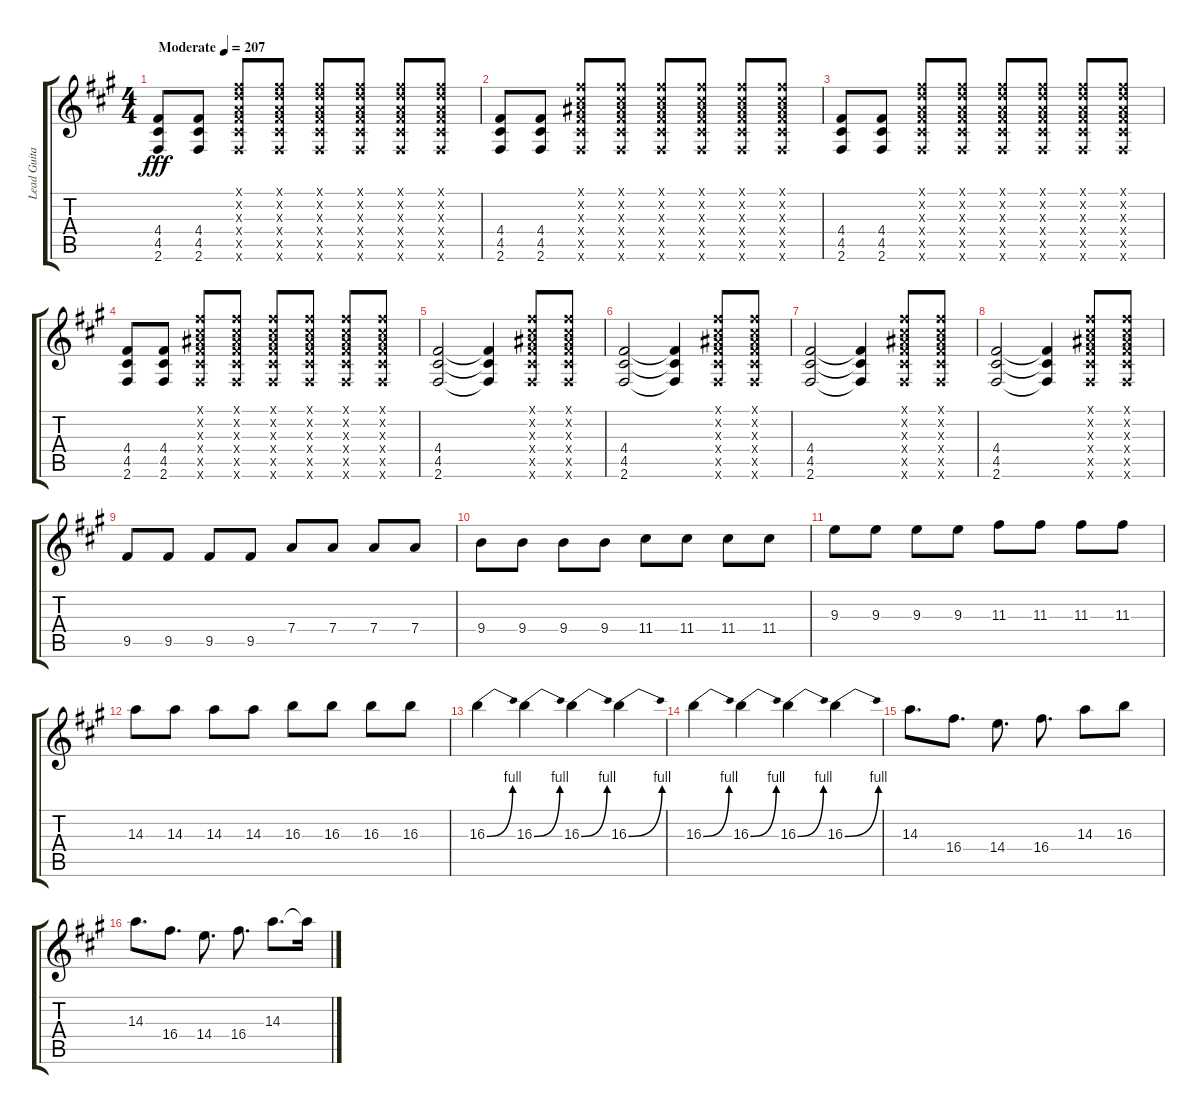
\track ("Lead Guitar" "Lead Guita") {instrument distortionguitar}
\staff {score tabs}
\tuning (E4 B3 G3 D3 A2 E2) {hide}
\ts (4 4)
\tempo (207 "Moderate")
\clef g2
\ks a
(4.4 4.5 2.6).8{dy fff instrument distortionguitar} (4.4 4.5 2.6).8 (2.1{x} 3.2{x} 2.3{x} 4.4{x} 4.5{x} 2.6{x}).8 (2.1{x} 3.2{x} 2.3{x} 4.4{x} 4.5{x} 2.6{x}).8 (2.1{x} 3.2{x} 2.3{x} 4.4{x} 4.5{x} 2.6{x}).8 (2.1{x} 3.2{x} 2.3{x} 4.4{x} 4.5{x} 2.6{x}).8 (2.1{x} 3.2{x} 2.3{x} 4.4{x} 4.5{x} 2.6{x}).8 (2.1{x} 3.2{x} 2.3{x} 4.4{x} 4.5{x} 2.6{x}).8 |
(4.4 4.5 2.6).8 (4.4 4.5 2.6).8 (2.1{x} 2.2{x} 3.3{x} 4.4{x} 4.5{x} 2.6{x}).8 (2.1{x} 2.2{x} 3.3{x} 4.4{x} 4.5{x} 2.6{x}).8 (2.1{x} 2.2{x} 3.3{x} 4.4{x} 4.5{x} 2.6{x}).8 (2.1{x} 2.2{x} 3.3{x} 4.4{x} 4.5{x} 2.6{x}).8 (2.1{x} 2.2{x} 3.3{x} 4.4{x} 4.5{x} 2.6{x}).8 (2.1{x} 2.2{x} 3.3{x} 4.4{x} 4.5{x} 2.6{x}).8 |
(4.4 4.5 2.6).8 (4.4 4.5 2.6).8 (2.1{x} 3.2{x} 2.3{x} 4.4{x} 4.5{x} 2.6{x}).8 (2.1{x} 3.2{x} 2.3{x} 4.4{x} 4.5{x} 2.6{x}).8 (2.1{x} 3.2{x} 2.3{x} 4.4{x} 4.5{x} 2.6{x}).8 (2.1{x} 3.2{x} 2.3{x} 4.4{x} 4.5{x} 2.6{x}).8 (2.1{x} 3.2{x} 2.3{x} 4.4{x} 4.5{x} 2.6{x}).8 (2.1{x} 3.2{x} 2.3{x} 4.4{x} 4.5{x} 2.6{x}).8 |
(4.4 4.5 2.6).8 (4.4 4.5 2.6).8 (2.1{x} 2.2{x} 3.3{x} 4.4{x} 4.5{x} 2.6{x}).8 (2.1{x} 2.2{x} 3.3{x} 4.4{x} 4.5{x} 2.6{x}).8 (2.1{x} 2.2{x} 3.3{x} 4.4{x} 4.5{x} 2.6{x}).8 (2.1{x} 2.2{x} 3.3{x} 4.4{x} 4.5{x} 2.6{x}).8 (2.1{x} 2.2{x} 3.3{x} 4.4{x} 4.5{x} 2.6{x}).8 (2.1{x} 2.2{x} 3.3{x} 4.4{x} 4.5{x} 2.6{x}).8 |
(4.4 4.5 2.6).2 (4.4{t} 4.5{t} 2.6{t}).4 (2.1{x} 2.2{x} 3.3{x} 4.4{x} 4.5{x} 2.6{x}).8 (2.1{x} 2.2{x} 3.3{x} 4.4{x} 4.5{x} 2.6{x}).8 |
(4.4 4.5 2.6).2 (4.4{t} 4.5{t} 2.6{t}).4 (2.1{x} 2.2{x} 3.3{x} 4.4{x} 4.5{x} 2.6{x}).8 (2.1{x} 2.2{x} 3.3{x} 4.4{x} 4.5{x} 2.6{x}).8 |
(4.4 4.5 2.6).2 (4.4{t} 4.5{t} 2.6{t}).4 (2.1{x} 2.2{x} 3.3{x} 4.4{x} 4.5{x} 2.6{x}).8 (2.1{x} 2.2{x} 3.3{x} 4.4{x} 4.5{x} 2.6{x}).8 |
(4.4 4.5 2.6).2 (4.4{t} 4.5{t} 2.6{t}).4 (2.1{x} 2.2{x} 3.3{x} 4.4{x} 4.5{x} 2.6{x}).8 (2.1{x} 2.2{x} 3.3{x} 4.4{x} 4.5{x} 2.6{x}).8 |
9.5.8 9.5.8 9.5.8 9.5.8 7.4.8 7.4.8 7.4.8 7.4.8 |
9.4.8 9.4.8 9.4.8 9.4.8 11.4.8 11.4.8 11.4.8 11.4.8 |
9.3.8 9.3.8 9.3.8 9.3.8 11.3.8 11.3.8 11.3.8 11.3.8 |
14.3.8 14.3.8 14.3.8 14.3.8 16.3.8 16.3.8 16.3.8 16.3.8 |
16.3{be (bend 0 0 60 4)}.4 16.3{be (bend 0 0 60 4)}.4 16.3{be (bend 0 0 60 4)}.4 16.3{be (bend 0 0 60 4)}.4 |
16.3{be (bend 0 0 60 4)}.4 16.3{be (bend 0 0 60 4)}.4 16.3{be (bend 0 0 60 4)}.4 16.3{be (bend 0 0 60 4)}.4 |
14.3.8{d} 16.4.8{d} 14.4.8{d} 16.4.8{d} 14.3.8 16.3.8 |
14.3.8{d} 16.4.8{d} 14.4.8{d} 16.4.8{d} 14.3.8{d} 14.3{t}.16
